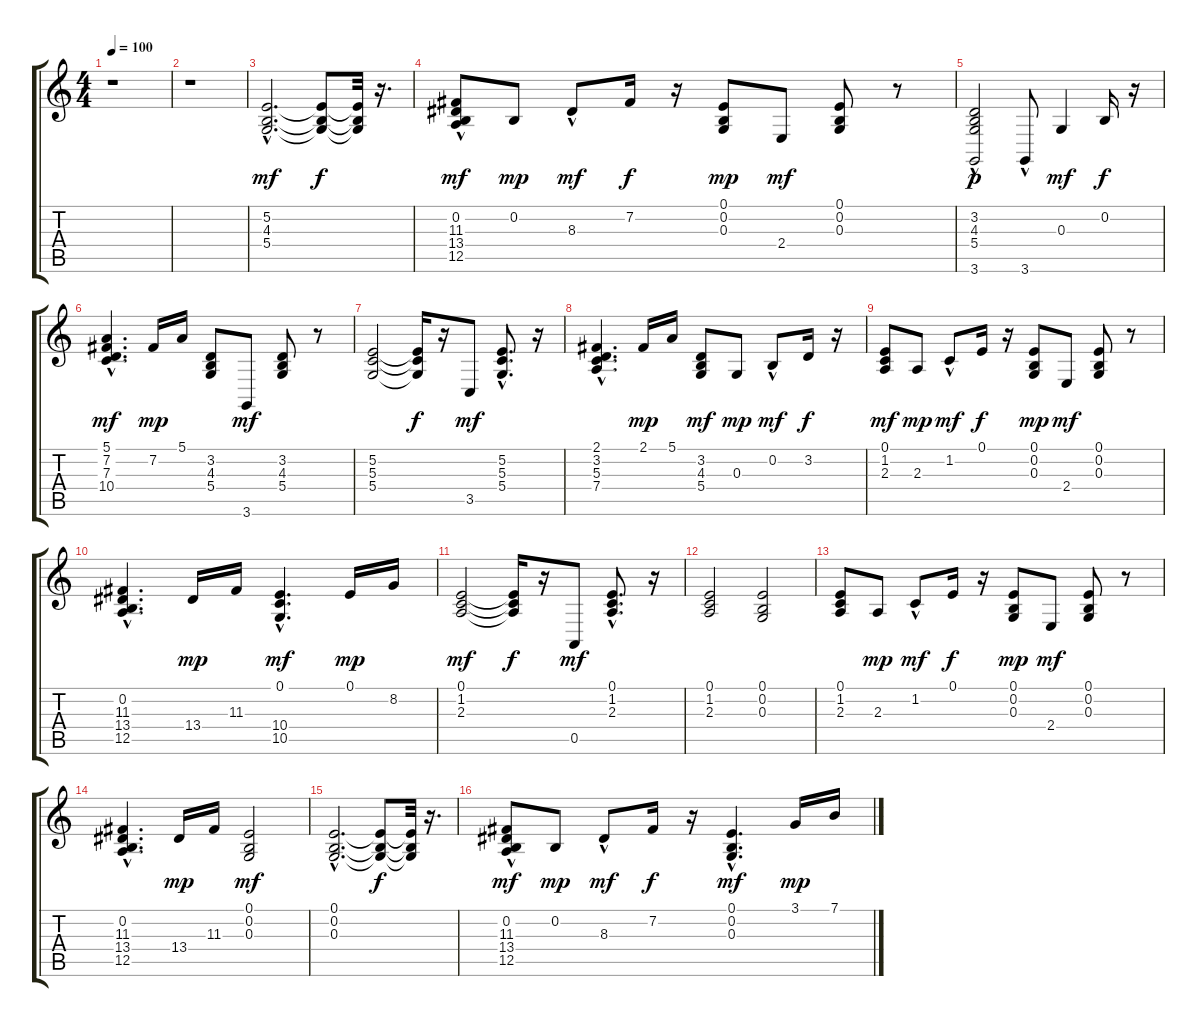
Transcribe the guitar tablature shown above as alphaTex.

\track "" {instrument lead8bassandlead}
\staff {score tabs}
\tuning (E4 B3 G3 D3 A2 E2) {hide}
\ts (4 4)
\tempo 100
\clef g2
\ks c
r.1{dy mf instrument lead8bassandlead} |
r.1 |
(5.2{hac} 4.3{hac} 5.4{hac}).2{d} (5.2{t} 4.3{t} 5.4{t}).8{dy f} (5.2{t} 4.3{t} 5.4{t}).32 r.16{d} |
(0.2 11.3 13.4 12.5{hac}).8{dy mf} 0.2.8{dy mp} 8.3{hac}.8{dy mf} 7.2.16{dy f} r.16 (0.1 0.2 0.3).8{dy mp} 2.4.8{dy mf} (0.1 0.2 0.3).8 r.8 |
(3.2 4.3 5.4 3.6{hac}).2{dy p} 3.6{hac}.8 0.3.4{dy mf} 0.2.16{dy f} r.16 |
(5.1{hac} 7.2{hac} 7.3{hac} 10.4{hac}).4{d dy mf} 7.2.16{dy mp} 5.1.16 (3.2 4.3 5.4).8 3.6.8{dy mf} (3.2 4.3 5.4).8 r.8 |
(5.2 5.3 5.4).2 (5.2{t} 5.3{t} 5.4{t}).16{dy f} r.16 3.5.8{dy mf} (5.2{hac} 5.3{hac} 5.4{hac}).8{d} r.16 |
(2.1{hac} 3.2{hac} 5.3{hac} 7.4{hac}).4{d} 2.1.16{dy mp} 5.1.16 (3.2 4.3 5.4).8{dy mf} 0.3.8{dy mp} 0.2{hac}.8{dy mf} 3.2.16{dy f} r.16 |
(0.1 1.2 2.3).8{dy mf} 2.3.8{dy mp} 1.2{hac}.8{dy mf} 0.1.16{dy f} r.16 (0.1 0.2 0.3).8{dy mp} 2.4.8{dy mf} (0.1 0.2 0.3).8 r.8 |
(0.2{hac} 11.3{hac} 13.4{hac} 12.5{hac}).4{d} 13.4.16{dy mp} 11.3.16 (0.1{hac} 10.4{hac} 10.5{hac}).4{d dy mf} 0.1.16{dy mp} 8.2.16 |
(0.1 1.2 2.3).2{dy mf} (0.1{t} 1.2{t} 2.3{t}).16{dy f} r.16 0.5.8{dy mf} (0.1{hac} 1.2{hac} 2.3{hac}).8{d} r.16 |
(0.1 1.2 2.3).2 (0.1 0.2 0.3).2 |
(0.1 1.2 2.3).8 2.3.8{dy mp} 1.2{hac}.8{dy mf} 0.1.16{dy f} r.16 (0.1 0.2 0.3).8{dy mp} 2.4.8{dy mf} (0.1 0.2 0.3).8 r.8 |
(0.2{hac} 11.3{hac} 13.4{hac} 12.5{hac}).4{d} 13.4.16{dy mp} 11.3.16 (0.1 0.2 0.3).2{dy mf} |
(0.1{hac} 0.2{hac} 0.3{hac}).2{d} (0.1{t} 0.2{t} 0.3{t}).8{dy f} (0.1{t} 0.2{t} 0.3{t}).32 r.16{d} |
(0.2 11.3 13.4 12.5{hac}).8{dy mf} 0.2.8{dy mp} 8.3{hac}.8{dy mf} 7.2.16{dy f} r.16 (0.1{hac} 0.2{hac} 0.3{hac}).4{d dy mf} 3.1.16{dy mp} 7.1.16
